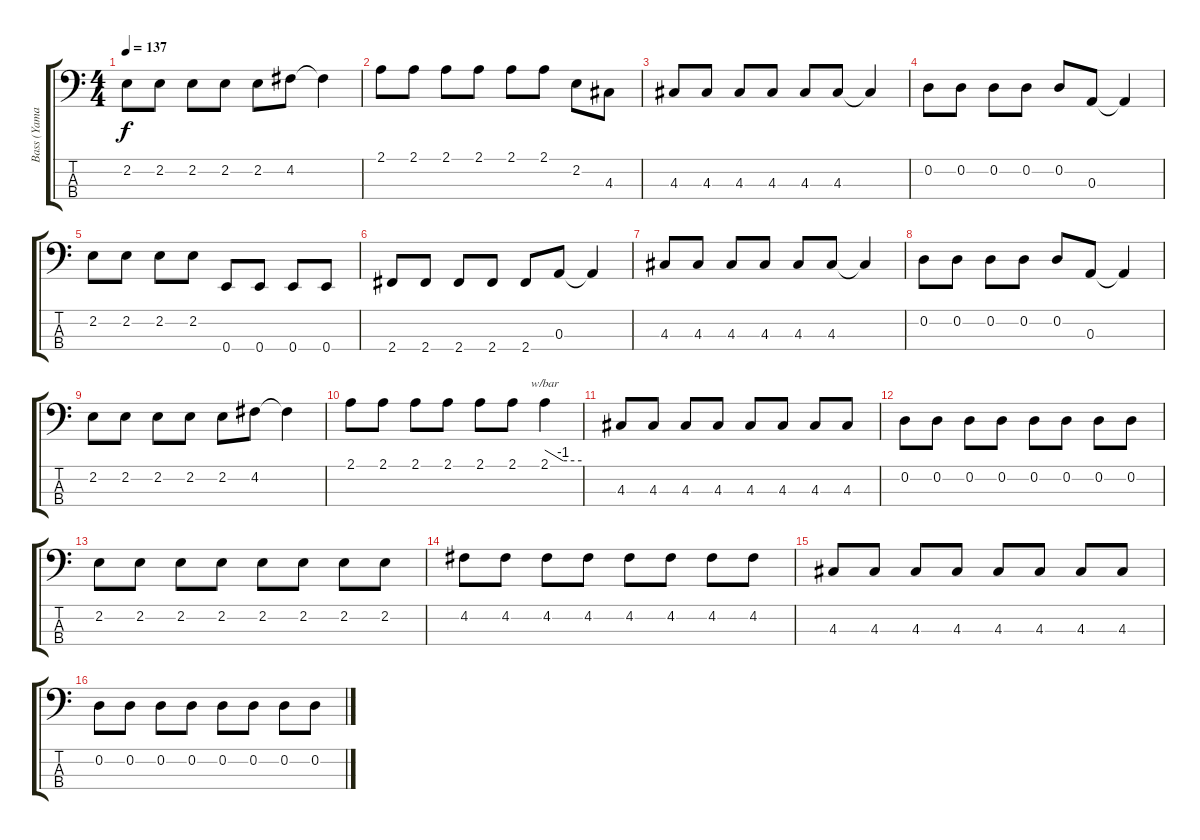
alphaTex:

\track ("Bass (Yamada)" "Bass (Yama") {instrument electricbasspick}
\staff {score tabs}
\tuning (G2 D2 A1 E1) {hide}
\ts (4 4)
\tempo 137
\clef f4
\ks c
2.2.8{dy f} 2.2.8 2.2.8 2.2.8 2.2.8 4.2.8 4.2{t}.4 |
2.1.8 2.1.8 2.1.8 2.1.8 2.1.8 2.1.8 2.2.8 4.3.8 |
4.3.8 4.3.8 4.3.8 4.3.8 4.3.8 4.3.8 4.3{t}.4 |
0.2.8 0.2.8 0.2.8 0.2.8 0.2.8 0.3.8 0.3{t}.4 |
2.2.8 2.2.8 2.2.8 2.2.8 0.4.8 0.4.8 0.4.8 0.4.8 |
2.4.8 2.4.8 2.4.8 2.4.8 2.4.8 0.3.8 0.3{t}.4 |
4.3.8 4.3.8 4.3.8 4.3.8 4.3.8 4.3.8 4.3{t}.4 |
0.2.8 0.2.8 0.2.8 0.2.8 0.2.8 0.3.8 0.3{t}.4 |
2.2.8 2.2.8 2.2.8 2.2.8 2.2.8 4.2.8 4.2{t}.4 |
2.1.8 2.1.8 2.1.8 2.1.8 2.1.8 2.1.8 2.1.4{tbe (custom default 0 0 30 -4 60 -4)} |
4.3.8 4.3.8 4.3.8 4.3.8 4.3.8 4.3.8 4.3.8 4.3.8 |
0.2.8 0.2.8 0.2.8 0.2.8 0.2.8 0.2.8 0.2.8 0.2.8 |
2.2.8 2.2.8 2.2.8 2.2.8 2.2.8 2.2.8 2.2.8 2.2.8 |
4.2.8 4.2.8 4.2.8 4.2.8 4.2.8 4.2.8 4.2.8 4.2.8 |
4.3.8 4.3.8 4.3.8 4.3.8 4.3.8 4.3.8 4.3.8 4.3.8 |
0.2.8 0.2.8 0.2.8 0.2.8 0.2.8 0.2.8 0.2.8 0.2.8
